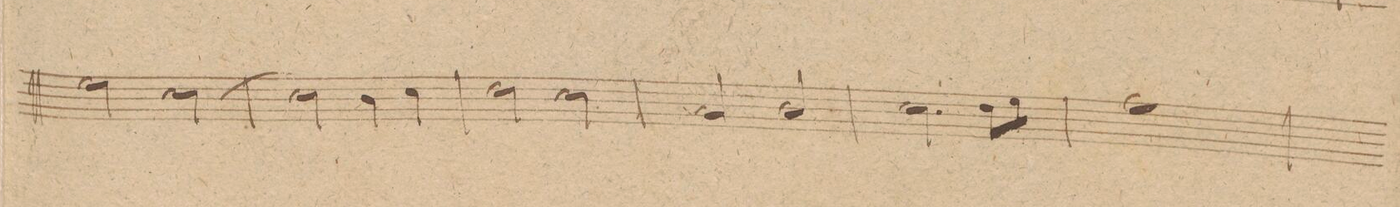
**kern	**dynam
*I"Clarnetto 1mo in A.	*
*clefG2	*
*k[]	*
*met(c|)	*
*M2/2	*
2ee\	.
[2cc\	.
=164	=164
2cc\]	.
4b\	.
4cc\	.
=165	=165
2dd\	.
2cc\	.
=166	=166
2a/	.
2b/	.
=167	=167
2.cc\	.
8dd\L	.
8ee\J	.
=168	=168
1ff	.
=169	=169
*-	*-
